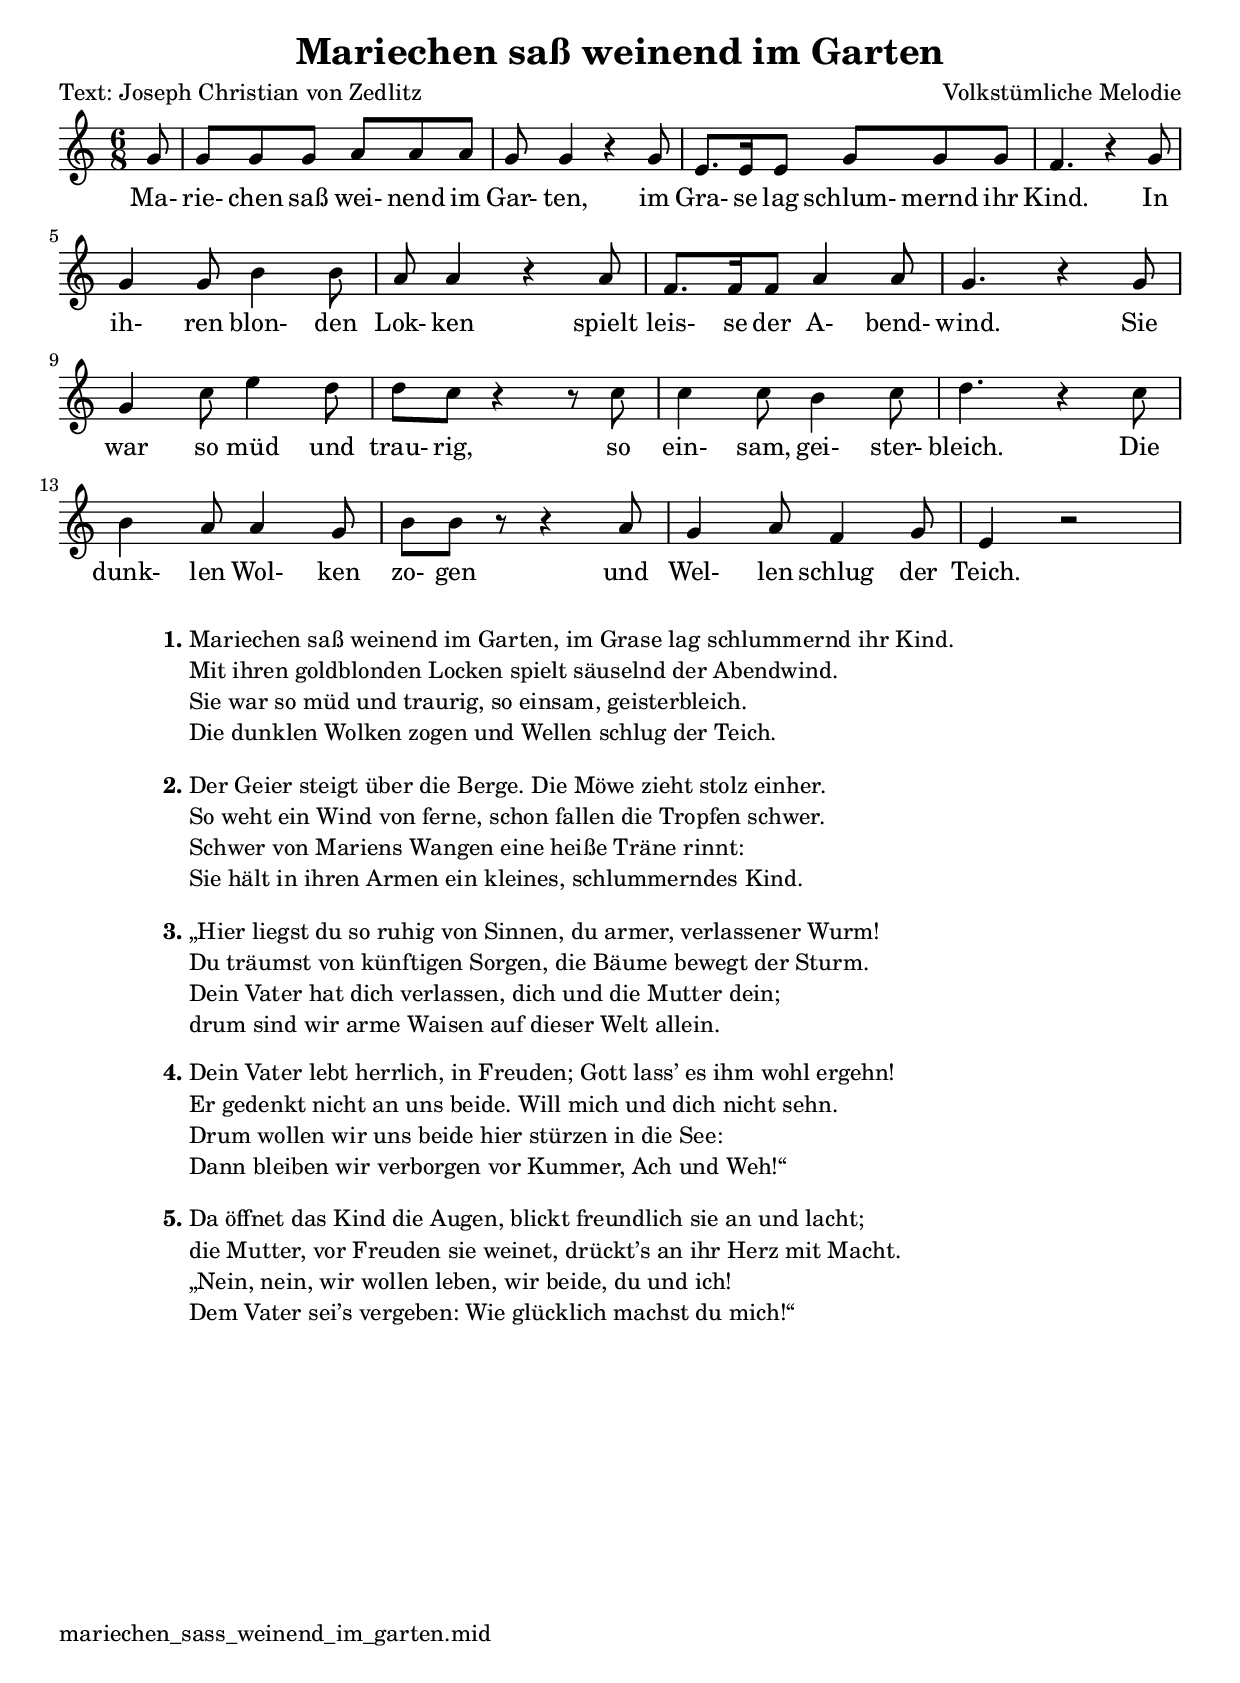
\version "2.24.3"

\bookpart {
  \tocItem \markup  "Mariechen saß weinend im Garten"
  \header { title = "Mariechen saß weinend im Garten"
            poet = "Text: Joseph Christian von Zedlitz"
            composer = "Volkstümliche Melodie"
  }
\score {
  \midi { \tempo 4 = 80 }
  \layout{indent=0}
  <<
  \transpose d c {
  \relative g' {
  \key d \major \time 6/8
\partial 8 a8

 a8 a8 a8 b8 b8 b8        | a8 a4 r4 a8     |
 fis8. fis16 fis8 a8 a8 a8  | g4. r4 a8          | \break

 a4 a8 cis4 cis8       | b8 b4 r4 b8     |
 g8. g16 g8 b4 b8             | a4. r4 a8          | \break
 
 a4 d8 fis4 e8                | e8 d8 r4 r8 d8     |
 d4 d8 cis4 d8                | e4. r4 d8          | \break

 cis4 b8 b4 a8                | cis8 cis8 r8 r4 b8 |
 a4 b8 g4 a8                  | fis4 r2            | \break
}}
>>
\addlyrics {
Ma- rie- chen saß wei- nend         im Gar- ten, im % 10
   Gra- se lag schlum- mernd ihr    Kind. In        % 8 
ih- ren blon- den             Lok- ken spielt % 8
   leis- se der A- bend-            wind. Sie       % 7
war so müd und                      trau- rig, so   % 7
  ein- sam, gei- ster-              bleich. Die     % 6
dunk- len Wol- ken                  zo- gen  und    % 7
  Wel- len schlug der               Teich.          % 5
}}  

\markup {
  \vspace #1
  \line {
    \hspace #10
      \column{
        \line{
        \bold "1."
        \column {
"Mariechen saß weinend im Garten, im Grase lag schlummernd ihr Kind."
"Mit ihren goldblonden Locken spielt säuselnd der Abendwind."
"Sie war so müd und traurig, so einsam, geisterbleich."
"Die dunklen Wolken zogen und Wellen schlug der Teich."
                }}
        \vspace #1
        \line {              
        \bold "2."
        \column {
"Der Geier steigt über die Berge. Die Möwe zieht stolz einher."
"So weht ein Wind von ferne, schon fallen die Tropfen schwer."
"Schwer von Mariens Wangen eine heiße Träne rinnt:"
"Sie hält in ihren Armen ein kleines, schlummerndes Kind."
                }}
        \vspace #1
        \line {              
        \bold "3."
        \column {
"„Hier liegst du so ruhig von Sinnen, du armer, verlassener Wurm!"
"Du träumst von künftigen Sorgen, die Bäume bewegt der Sturm."
"Dein Vater hat dich verlassen, dich und die Mutter dein;"
"drum sind wir arme Waisen auf dieser Welt allein."
                }}
        \vspace #1
        \line {              
        \bold "4."
        \column {
"Dein Vater lebt herrlich, in Freuden; Gott lass’ es ihm wohl ergehn!"
"Er gedenkt nicht an uns beide. Will mich und dich nicht sehn."
"Drum wollen wir uns beide hier stürzen in die See:"
"Dann bleiben wir verborgen vor Kummer, Ach und Weh!“"
                }}
        \vspace #1
        \line {              
        \bold "5."
        \column {
"Da öffnet das Kind die Augen, blickt freundlich sie an und lacht;"
"die Mutter, vor Freuden sie weinet, drückt’s an ihr Herz mit Macht."
"„Nein, nein, wir wollen leben, wir beide, du und ich!"
"Dem Vater sei’s vergeben: Wie glücklich machst du mich!“"
}}}}
}

 \markup {
  \vspace #10
  \with-url #"http:///edgar-saenger.de/musik/volkslieder/src/mariechen_sass_weinend_im_garten.mid"
                                                            {mariechen_sass_weinend_im_garten.mid}
 }
}